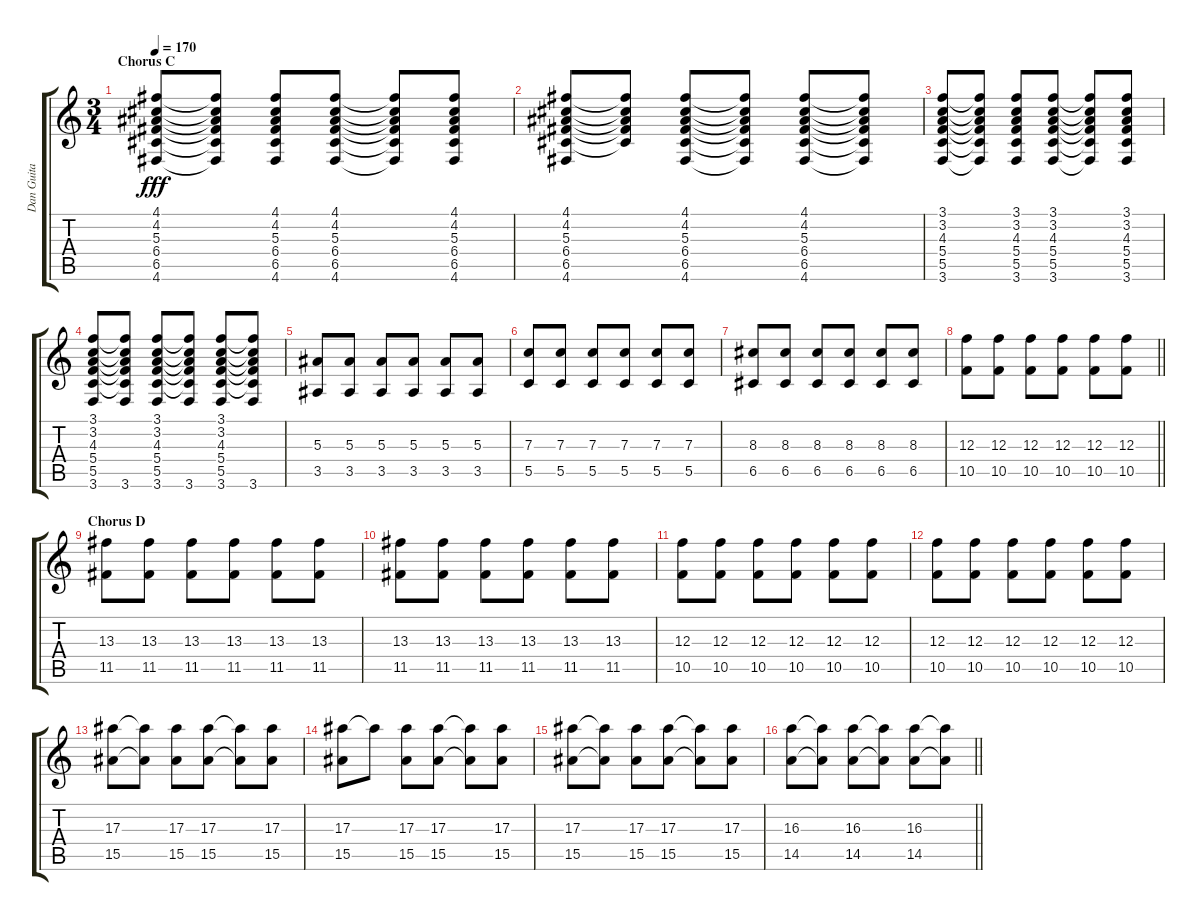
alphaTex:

\track (" Dan Guitar" " Dan Guita") {instrument distortionguitar}
\staff {score tabs}
\tuning (D4 A3 F3 C3 G2 D2) {hide}
\ts (3 4)
\section ("" "Chorus C")
\tempo 170
\clef g2
\ks c
(4.1 4.2 5.3 6.4 6.5 4.6).8{dy fff} (4.1{t} 4.2{t} 5.3{t} 6.4{t} 6.5{t} 4.6{t}).8 (4.1 4.2 5.3 6.4 6.5 4.6).8 (4.1 4.2 5.3 6.4 6.5 4.6).8 (4.1{t} 4.2{t} 5.3{t} 6.4{t} 6.5{t} 4.6{t}).8 (4.1 4.2 5.3 6.4 6.5 4.6).8 |
(4.1 4.2 5.3 6.4 6.5 4.6).8 (4.1{t} 4.2{t} 5.3{t} 6.4{t} 6.5{t}).8 (4.1 4.2 5.3 6.4 6.5 4.6).8 (4.1{t} 4.2{t} 5.3{t} 6.4{t} 6.5{t} 4.6{t}).8 (4.1 4.2 5.3 6.4 6.5 4.6).8 (4.1{t} 4.2{t} 5.3{t} 6.4{t} 6.5{t} 4.6{t}).8 |
(3.1 3.2 4.3 5.4 5.5 3.6).8 (3.1{t} 3.2{t} 4.3{t} 5.4{t} 5.5{t} 3.6{t}).8 (3.1 3.2 4.3 5.4 5.5 3.6).8 (3.1 3.2 4.3 5.4 5.5 3.6).8 (3.1{t} 3.2{t} 4.3{t} 5.4{t} 5.5{t} 3.6{t}).8 (3.1 3.2 4.3 5.4 5.5 3.6).8 |
(3.1 3.2 4.3 5.4 5.5 3.6).8 (3.1{t} 3.2{t} 4.3{t} 5.4{t} 5.5{t} 3.6).8 (3.1 3.2 4.3 5.4 5.5 3.6).8 (3.1{t} 3.2{t} 4.3{t} 5.4{t} 5.5{t} 3.6).8 (3.1 3.2 4.3 5.4 5.5 3.6).8 (3.1{t} 3.2{t} 4.3{t} 5.4{t} 5.5{t} 3.6).8 |
(5.3 3.5).8 (5.3 3.5).8 (5.3 3.5).8 (5.3 3.5).8 (5.3 3.5).8 (5.3 3.5).8 |
(7.3 5.5).8 (7.3 5.5).8 (7.3 5.5).8 (7.3 5.5).8 (7.3 5.5).8 (7.3 5.5).8 |
(8.3 6.5).8 (8.3 6.5).8 (8.3 6.5).8 (8.3 6.5).8 (8.3 6.5).8 (8.3 6.5).8 |
\barLineRight lightlight
(12.3 10.5).8 (12.3 10.5).8 (12.3 10.5).8 (12.3 10.5).8 (12.3 10.5).8 (12.3 10.5).8 |
\section ("" "Chorus D")
(13.3 11.5).8 (13.3 11.5).8 (13.3 11.5).8 (13.3 11.5).8 (13.3 11.5).8 (13.3 11.5).8 |
(13.3 11.5).8 (13.3 11.5).8 (13.3 11.5).8 (13.3 11.5).8 (13.3 11.5).8 (13.3 11.5).8 |
(12.3 10.5).8 (12.3 10.5).8 (12.3 10.5).8 (12.3 10.5).8 (12.3 10.5).8 (12.3 10.5).8 |
(12.3 10.5).8 (12.3 10.5).8 (12.3 10.5).8 (12.3 10.5).8 (12.3 10.5).8 (12.3 10.5).8 |
(17.3 15.5).8 (17.3{t} 15.5{t}).8 (17.3 15.5).8 (17.3 15.5).8 (17.3{t} 15.5{t}).8 (17.3 15.5).8 |
(17.3 15.5).8 17.3{t}.8 (17.3 15.5).8 (17.3 15.5).8 (17.3{t} 15.5{t}).8 (17.3 15.5).8 |
(17.3 15.5).8 (17.3{t} 15.5{t}).8 (17.3 15.5).8 (17.3 15.5).8 (17.3{t} 15.5{t}).8 (17.3 15.5).8 |
\barLineRight lightlight
(16.3 14.5).8 (16.3{t} 14.5{t}).8 (16.3 14.5).8 (16.3{t} 14.5{t}).8 (16.3 14.5).8 (16.3{t} 14.5{t}).8
